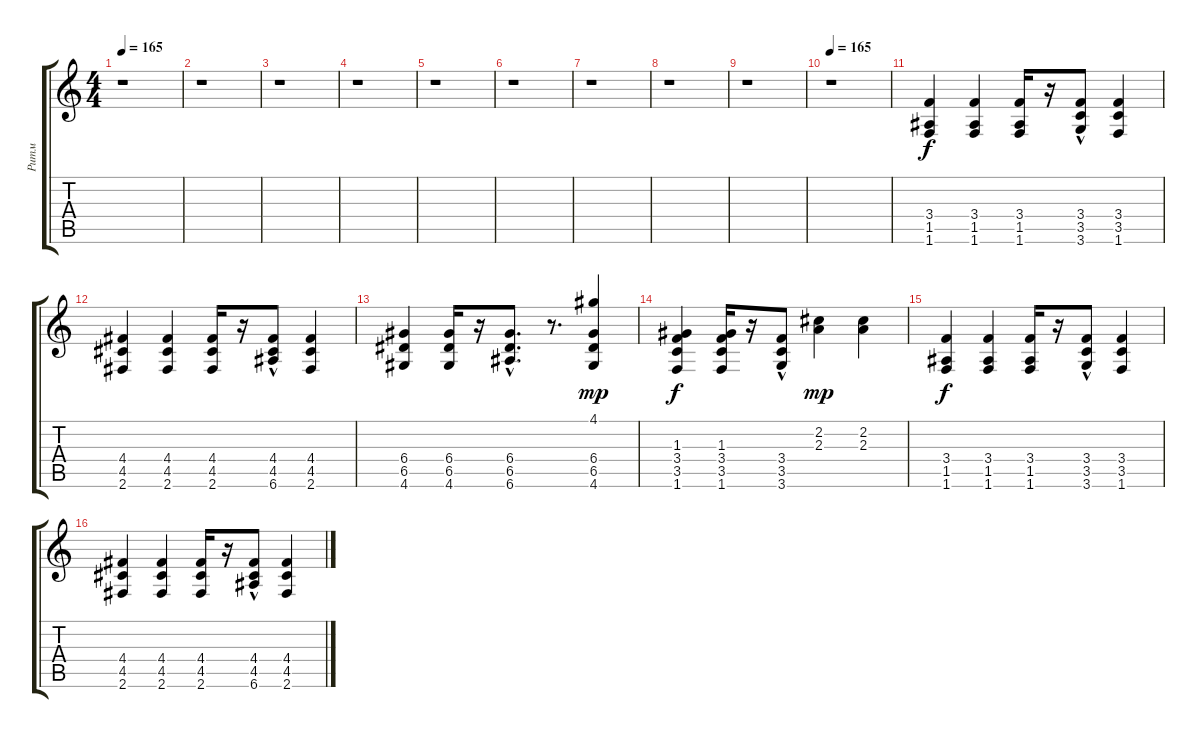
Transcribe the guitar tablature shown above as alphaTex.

\track ("Ритм" "Ритм") {instrument overdrivenguitar}
\staff {score tabs}
\tuning (E4 B3 G3 D3 A2 E2) {hide}
\ts (4 4)
\tempo 165
\clef g2
\ks c
r.1{dy f} |
r.1 |
r.1 |
r.1 |
r.1 |
r.1 |
r.1 |
r.1 |
r.1 |
\tempo 165
r.1 |
(3.4 1.5 1.6).4 (3.4 1.5 1.6).4 (3.4 1.5 1.6).16 r.16 (3.4{hac} 3.5 3.6{hac}).8 (3.4 3.5 1.6).4 |
(4.4 4.5 2.6).4 (4.4 4.5 2.6).4 (4.4 4.5 2.6).16 r.16 (4.4 4.5{hac} 6.6{hac}).8 (4.4 4.5 2.6).4 |
(6.4 6.5 4.6).4 (6.4 6.5 4.6).16 r.16 (6.4{hac} 6.5{hac} 6.6{hac}).8{d} r.8{d} (4.1 6.4 6.5 4.6).4{dy mp} |
(1.3 3.4 3.5 1.6).4{dy f} (1.3 3.4 3.5 1.6).16 r.16 (3.4 3.5 3.6{hac}).8 (2.2 2.3).4{dy mp} (2.2 2.3).4 |
(3.4 1.5 1.6).4{dy f} (3.4 1.5 1.6).4 (3.4 1.5 1.6).16 r.16 (3.4{hac} 3.5 3.6{hac}).8 (3.4 3.5 1.6).4 |
(4.4 4.5 2.6).4 (4.4 4.5 2.6).4 (4.4 4.5 2.6).16 r.16 (4.4 4.5{hac} 6.6{hac}).8 (4.4 4.5 2.6).4
